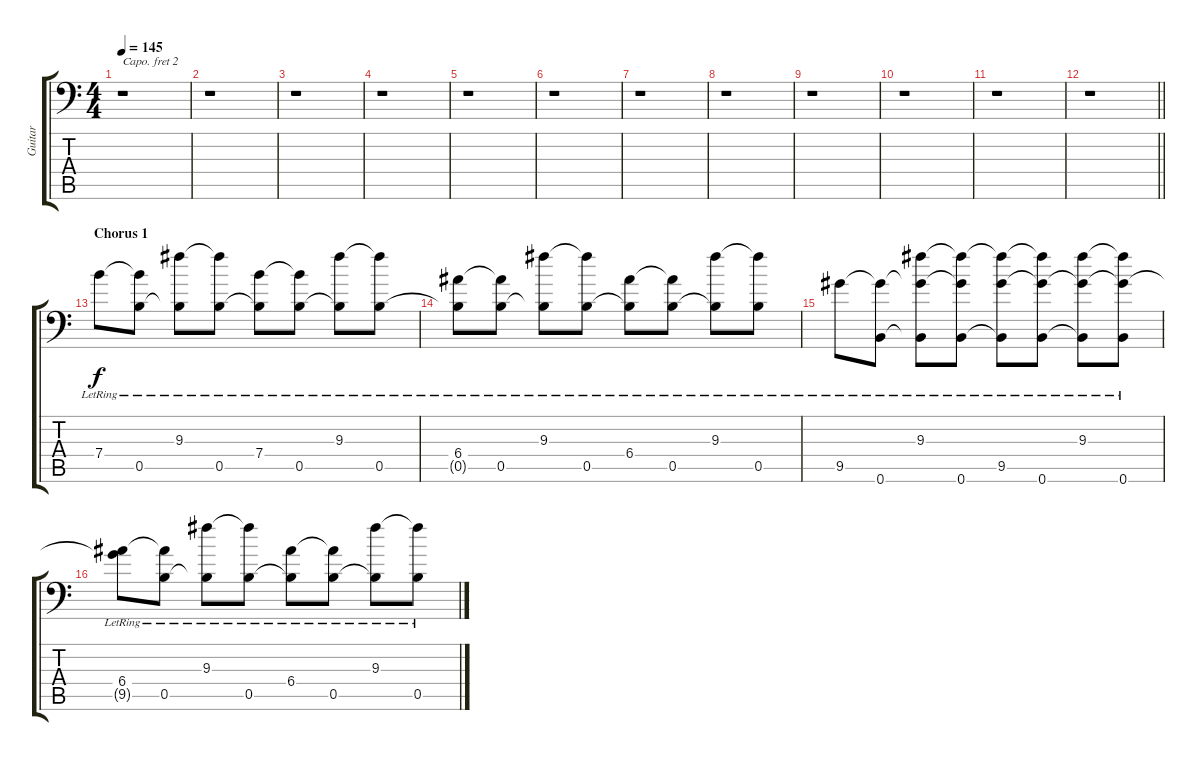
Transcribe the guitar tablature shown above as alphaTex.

\track ("Guitar" "Guitar") {instrument electricguitarclean}
\staff {score tabs}
\capo 2
\tuning (E4 B3 G3 D3 A2 A1) {hide}
\ts (4 4)
\tempo 145
\clef f4
\ks c
r.1{dy f} |
r.1 |
r.1 |
r.1 |
r.1 |
r.1 |
r.1 |
r.1 |
r.1 |
r.1 |
r.1 |
\barLineRight lightlight
r.1 |
\section ("" "Chorus 1")
7.4{lr}.8{balance 12} (7.4{t} 0.5{lr}).8 (9.3{lr} 0.5{t}).8 (9.3{t} 0.5{lr}).8 (7.4{lr} 0.5{t}).8 (7.4{t} 0.5{lr}).8 (9.3{lr} 0.5{t}).8 (9.3{t} 0.5{lr}).8 |
(6.4{lr} 0.5{t}).8 (6.4{t} 0.5{lr}).8 (9.3{lr} 0.5{t}).8 (9.3{t} 0.5{lr}).8 (6.4{lr} 0.5{t}).8 (6.4{t} 0.5{lr}).8 (9.3{lr} 0.5{t}).8 (9.3{t} 0.5{lr}).8 |
9.5{lr}.8 (9.5{t} 0.6{lr}).8 (9.3{lr} 9.5{t} 0.6{t}).8 (9.3{t} 9.5{t} 0.6{lr}).8 (9.3{t} 9.5{lr} 0.6{t}).8 (9.3{t} 9.5{t} 0.6{lr}).8 (9.3{lr} 9.5{t} 0.6{t}).8 (9.3{t} 9.5{t} 0.6{lr}).8 |
(6.4{lr} 9.5{t}).8 (6.4{t} 0.5{lr}).8 (9.3{lr} 0.5{t}).8 (9.3{t} 0.5{lr}).8 (6.4{lr} 0.5{t}).8 (6.4{t} 0.5{lr}).8 (9.3{lr} 0.5{t}).8 (9.3{t} 0.5{lr}).8
